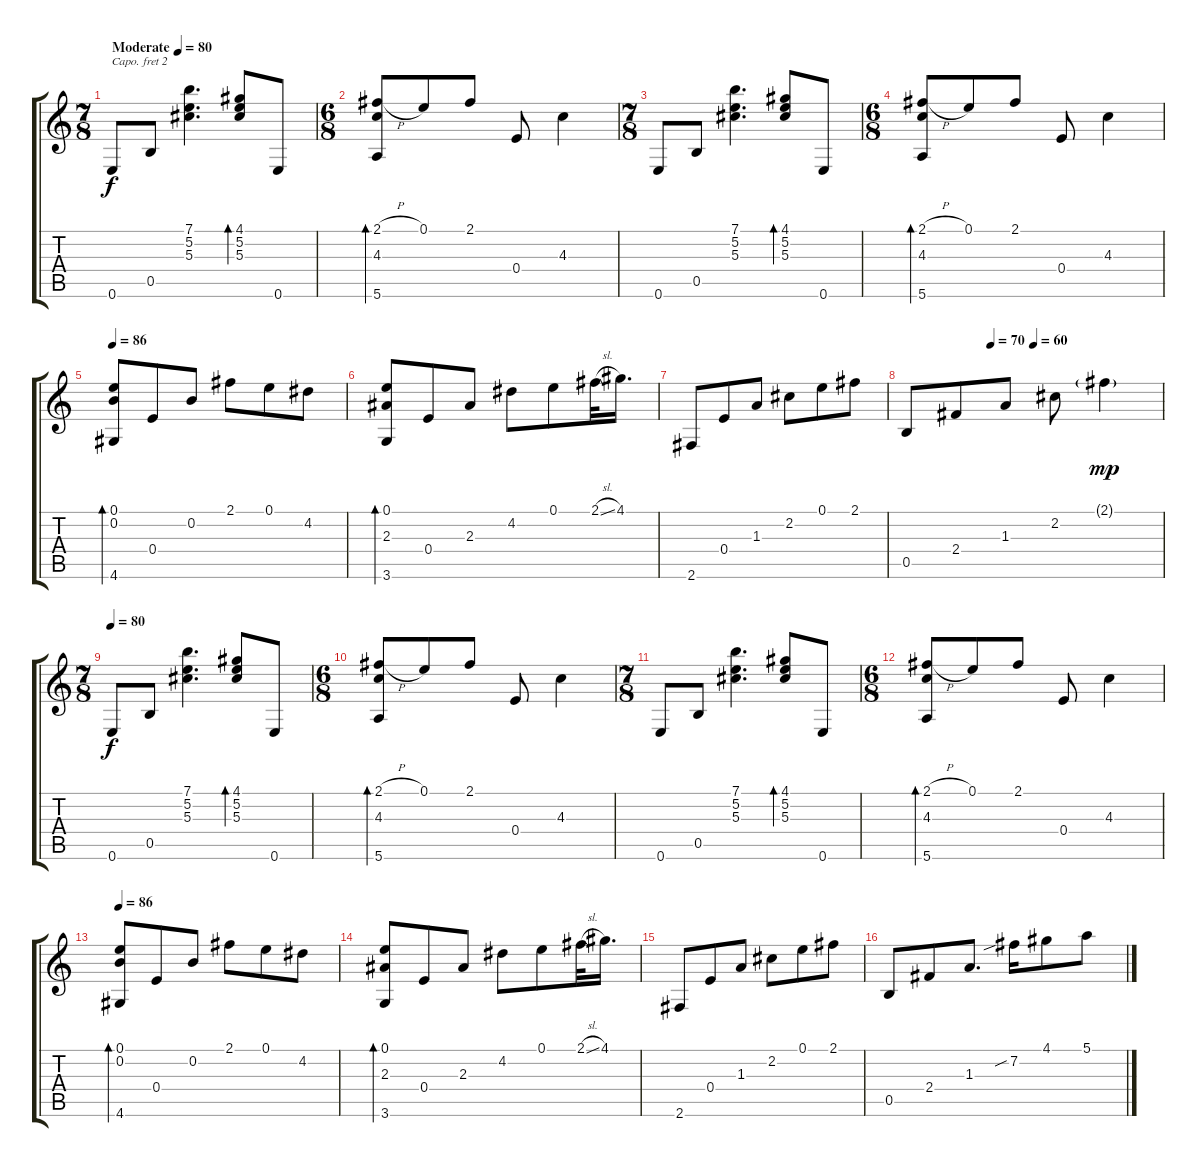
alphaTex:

\track "" {instrument acousticguitarsteel}
\staff {score tabs}
\capo 2
\tuning (D4 A3 Gb3 D3 A2 D2) {hide}
\ts (7 8)
\tempo (80 "Moderate")
\clef g2
\ks c
0.6.8{dy f instrument acousticguitarsteel} 0.5.8 (7.1 5.2 5.3).4{d} (4.1 5.2 5.3).8{bd 480} 0.6.8 |
\ts (6 8)
(2.1{h} 4.3 5.6).8{bd 480} 0.1.8 2.1.8 0.4.8 4.3.4 |
\ts (7 8)
0.6.8 0.5.8 (7.1 5.2 5.3).4{d} (4.1 5.2 5.3).8{bd 480} 0.6.8 |
\ts (6 8)
(2.1{h} 4.3 5.6).8{bd 480} 0.1.8 2.1.8 0.4.8 4.3.4 |
\tempo 86
(0.1 0.2 4.6).8{bd 480} 0.4.8 0.2.8 2.1.8 0.1.8 4.2.8 |
(0.1 2.3 3.6).8{bd 480} 0.4.8 2.3.8 4.2.8 0.1.8 2.1{sl}.32 4.1.16{d} |
2.6.8 0.4.8 1.3.8 2.2.8 0.1.8 2.1.8 |
\tempo (70 0.3333333333333333)
\tempo (60 0.5)
0.5.8 2.4.8 1.3.8 2.2.8 2.1{g}.4{dy mp} |
\ts (7 8)
\tempo 80
0.6.8{dy f} 0.5.8 (7.1 5.2 5.3).4{d} (4.1 5.2 5.3).8{bd 480} 0.6.8 |
\ts (6 8)
(2.1{h} 4.3 5.6).8{bd 480} 0.1.8 2.1.8 0.4.8 4.3.4 |
\ts (7 8)
0.6.8 0.5.8 (7.1 5.2 5.3).4{d} (4.1 5.2 5.3).8{bd 480} 0.6.8 |
\ts (6 8)
(2.1{h} 4.3 5.6).8{bd 480} 0.1.8 2.1.8 0.4.8 4.3.4 |
\tempo 86
(0.1 0.2 4.6).8{bd 480} 0.4.8 0.2.8 2.1.8 0.1.8 4.2.8 |
(0.1 2.3 3.6).8{bd 480} 0.4.8 2.3.8 4.2.8 0.1.8 2.1{sl}.32 4.1.16{d} |
2.6.8 0.4.8 1.3.8 2.2.8 0.1.8 2.1.8 |
0.5.8 2.4.8 1.3.8{d} 7.2{sib}.16 4.1.8 5.1.8
